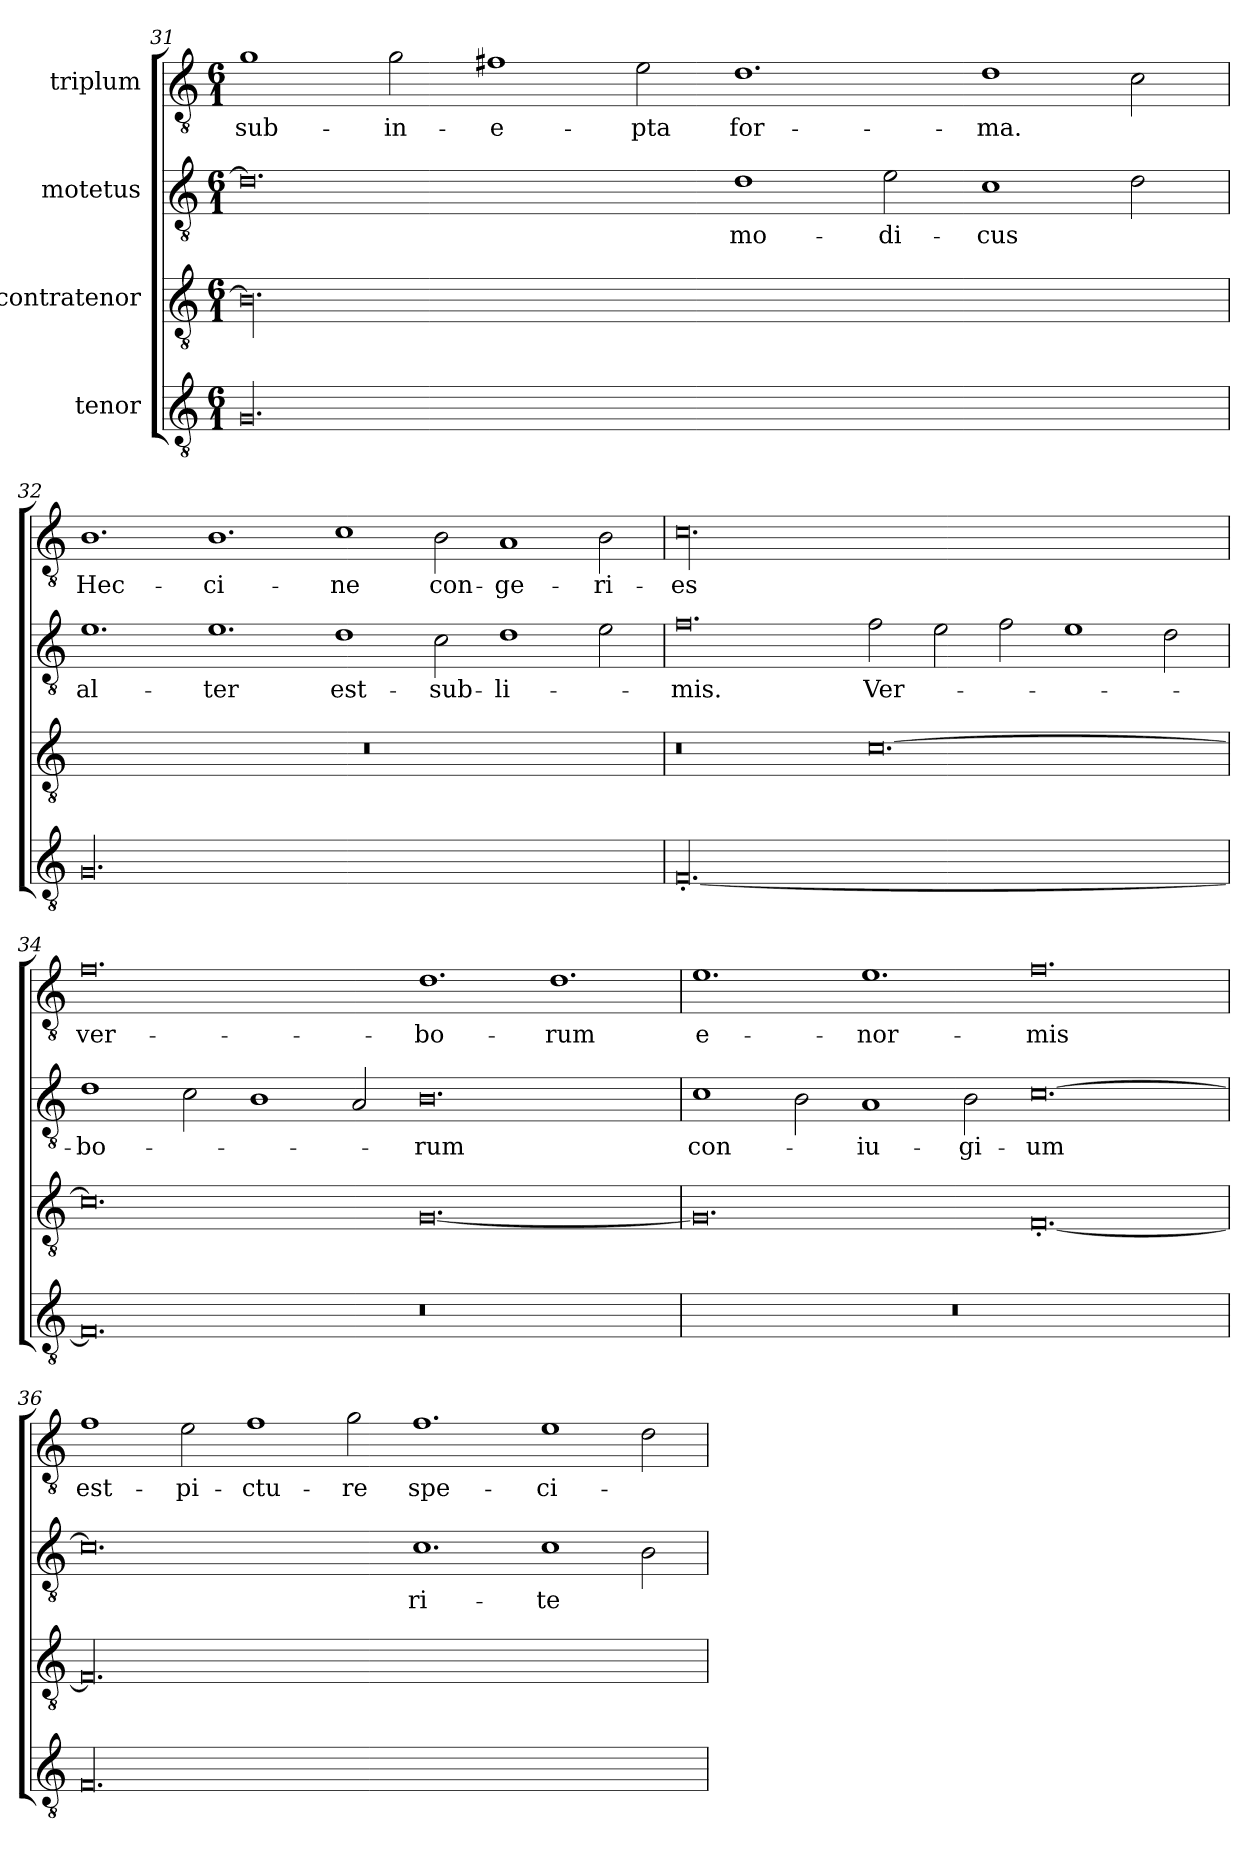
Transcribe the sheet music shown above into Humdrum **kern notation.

**kern	**kern	**kern	**text	**kern	**text
*part4	*part3	*part2	*part2	*part1	*part1
*staff4	*staff3	*staff2	*staff2	*staff1	*staff1
*I"tenor	*I"contratenor	*I"motetus	*	*I"triplum	*
!!LO:PB:g=z
*clefGv2	*clefGv2	*clefGv2	*	*clefGv2	*
*k[]	*k[]	*k[]	*	*k[]	*
*C:	*C:	*C:	*	*C:	*
*M6/1	*M6/1	*M6/1	*	*M6/1	*
=31	=31	=31	=31	=31	=31
00.G/	00.B\]	0.d\]	.	1g\	sub-
.	.	.	.	2g\	in-
.	.	.	.	1f#X\	-e-
.	.	.	.	2e\	-pta
.	.	1d\	mo-	1.d\	for-
.	.	2e\	-di-	.	.
.	.	1c\	-cus	1d\	-ma.
.	.	2d\	.	2c\	.
=32	=32	=32	=32	=32	=32
00.G/	00.r	1.e\	al-	1.B\	Hec-
.	.	1.e\	-ter	1.B\	-ci-
.	.	1d\	est-	1c\	-ne
.	.	2c\	sub-	2B\	con-
.	.	1d\	-li-	1A/	-ge-
.	.	2e\	.	2B\	-ri-
=33	=33	=33	=33	=33	=33
[00.F'/	0.r	0.f\	-mis.	00.c\	-es
.	[0.c\	2f\	Ver-	.	.
.	.	2e\	.	.	.
.	.	2f\	.	.	.
.	.	1e\	.	.	.
.	.	2d\	.	.	.
=34	=34	=34	=34	=34	=34
0.F/]	0.c\]	1d\	-bo-	0.f\	ver-
.	.	2c\	.	.	.
.	.	1B\	.	.	.
.	.	2A/	.	.	.
0.r	[0.G/	0.B\	-rum	1.d\	-bo-
.	.	.	.	1.d\	-rum
=35	=35	=35	=35	=35	=35
00.r	0.G/]	1c\	con-	1.e\	e-
.	.	2B\	.	.	.
.	.	1A/	-iu-	1.e\	-nor-
.	.	2B\	-gi-	.	.
.	[0.F'/	[0.c\	-um	0.f\	-mis
=36	=36	=36	=36	=36	=36
00.F/	00.F/]	0.c\]	.	1f\	est-
.	.	.	.	2e\	pi-
.	.	.	.	1f\	-ctu-
.	.	.	.	2g\	-re
.	.	1.c\	ri-	1.f\	spe-
.	.	1c\	-te	1e\	-ci-
.	.	2B\	.	2d\	.
=	=	=	=	=	=
*-	*-	*-	*-	*-	*-
